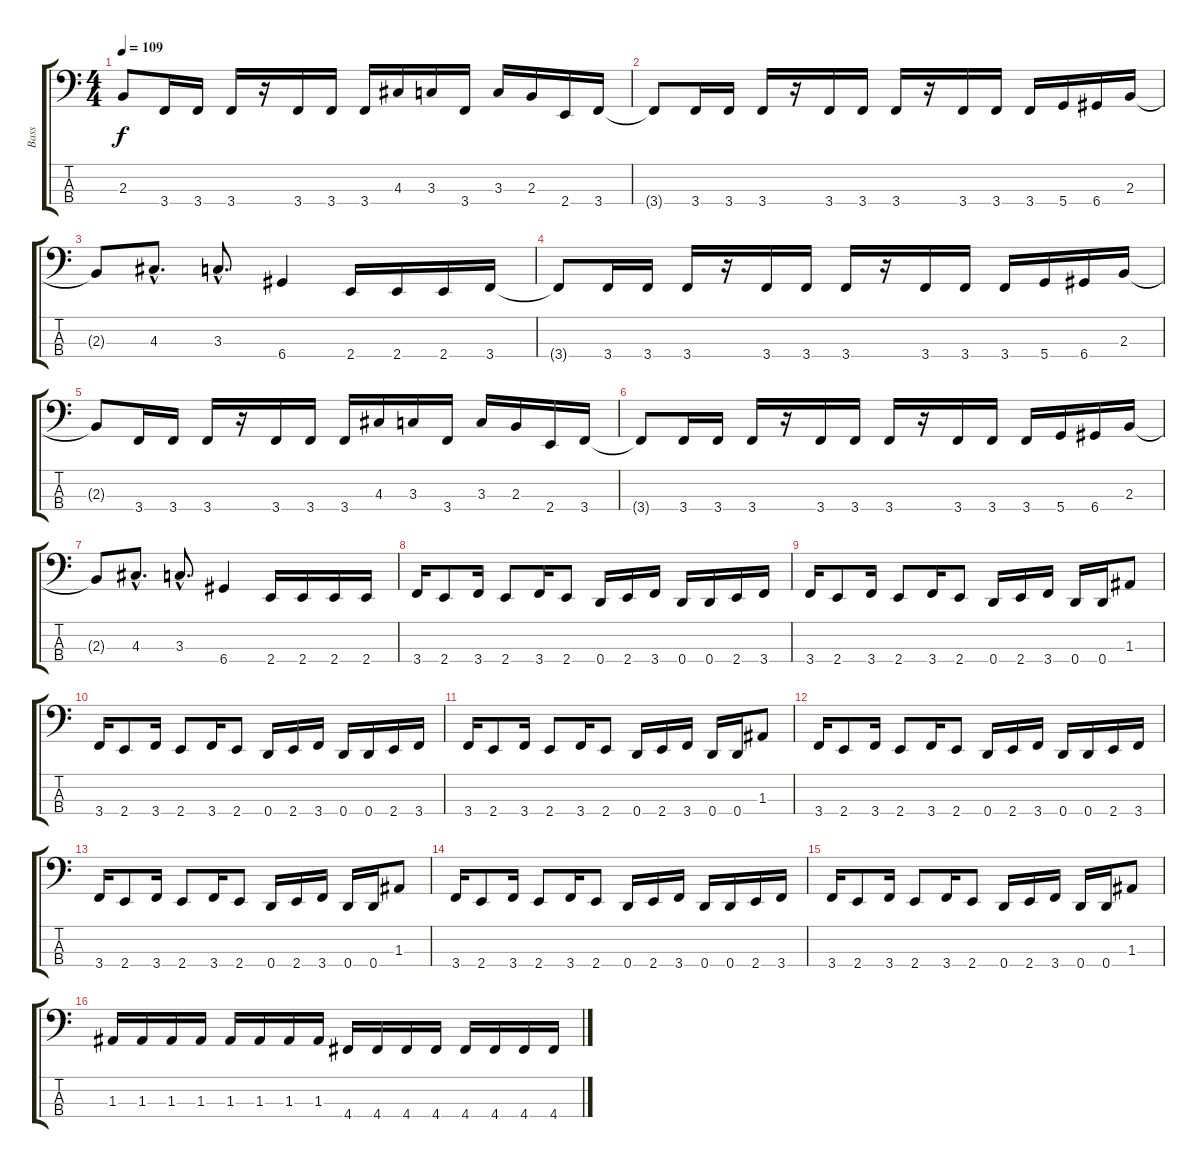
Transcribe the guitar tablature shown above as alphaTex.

\track ("Bass" "Bass") {instrument electricbassfinger}
\staff {score tabs}
\tuning (G2 D2 A1 D1) {hide}
\ts (4 4)
\tempo 109
\clef f4
\ks c
2.3{t}.8{dy f} 3.4.16 3.4.16 3.4.16 r.16 3.4.16 3.4.16 3.4.16 4.3.16 3.3.16 3.4.16 3.3.16 2.3.16 2.4.16 3.4.16 |
3.4{t}.8 3.4.16 3.4.16 3.4.16 r.16 3.4.16 3.4.16 3.4.16 r.16 3.4.16 3.4.16 3.4.16 5.4.16 6.4.16 2.3.16 |
2.3{t}.8 4.3{hac}.8{d} 3.3{hac}.8{d} 6.4.4 2.4.16 2.4.16 2.4.16 3.4.16 |
3.4{t}.8 3.4.16 3.4.16 3.4.16 r.16 3.4.16 3.4.16 3.4.16 r.16 3.4.16 3.4.16 3.4.16 5.4.16 6.4.16 2.3.16 |
2.3{t}.8 3.4.16 3.4.16 3.4.16 r.16 3.4.16 3.4.16 3.4.16 4.3.16 3.3.16 3.4.16 3.3.16 2.3.16 2.4.16 3.4.16 |
3.4{t}.8 3.4.16 3.4.16 3.4.16 r.16 3.4.16 3.4.16 3.4.16 r.16 3.4.16 3.4.16 3.4.16 5.4.16 6.4.16 2.3.16 |
2.3{t}.8 4.3{hac}.8{d} 3.3{hac}.8{d} 6.4.4 2.4.16 2.4.16 2.4.16 2.4.16 |
3.4.16 2.4.8 3.4.16 2.4.8 3.4.16 2.4.8 0.4.16 2.4.16 3.4.16 0.4.16 0.4.16 2.4.16 3.4.16 |
3.4.16 2.4.8 3.4.16 2.4.8 3.4.16 2.4.8 0.4.16 2.4.16 3.4.16 0.4.16 0.4.16 1.3.8 |
3.4.16 2.4.8 3.4.16 2.4.8 3.4.16 2.4.8 0.4.16 2.4.16 3.4.16 0.4.16 0.4.16 2.4.16 3.4.16 |
3.4.16 2.4.8 3.4.16 2.4.8 3.4.16 2.4.8 0.4.16 2.4.16 3.4.16 0.4.16 0.4.16 1.3.8 |
3.4.16 2.4.8 3.4.16 2.4.8 3.4.16 2.4.8 0.4.16 2.4.16 3.4.16 0.4.16 0.4.16 2.4.16 3.4.16 |
3.4.16 2.4.8 3.4.16 2.4.8 3.4.16 2.4.8 0.4.16 2.4.16 3.4.16 0.4.16 0.4.16 1.3.8 |
3.4.16 2.4.8 3.4.16 2.4.8 3.4.16 2.4.8 0.4.16 2.4.16 3.4.16 0.4.16 0.4.16 2.4.16 3.4.16 |
3.4.16 2.4.8 3.4.16 2.4.8 3.4.16 2.4.8 0.4.16 2.4.16 3.4.16 0.4.16 0.4.16 1.3.8 |
1.3.16 1.3.16 1.3.16 1.3.16 1.3.16 1.3.16 1.3.16 1.3.16 4.4.16 4.4.16 4.4.16 4.4.16 4.4.16 4.4.16 4.4.16 4.4.16
